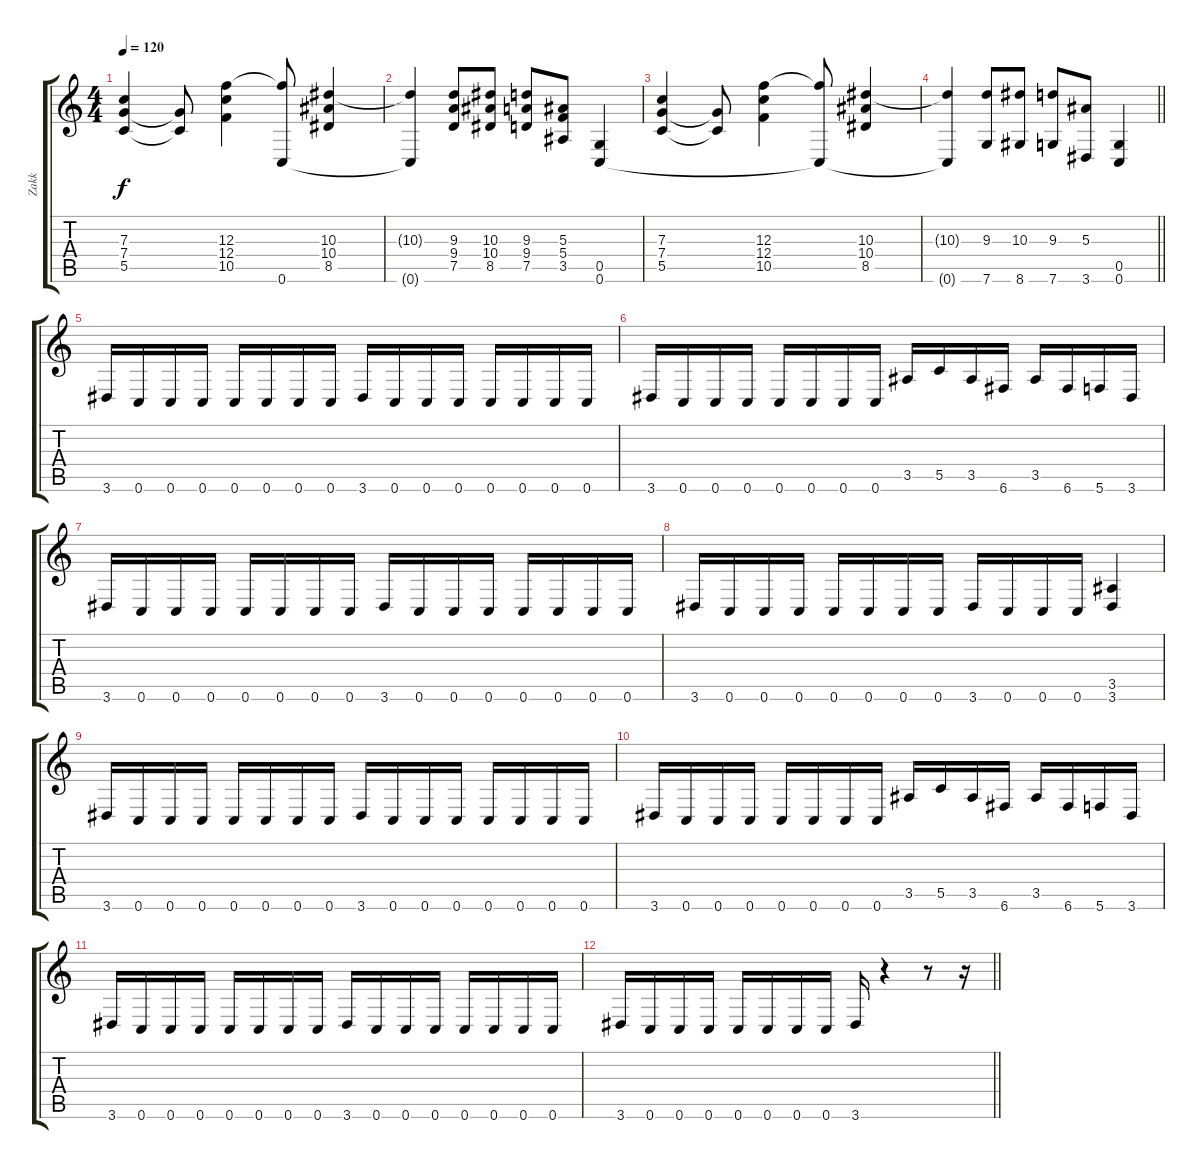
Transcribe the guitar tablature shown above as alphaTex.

\track ("Zakk" "Zakk") {instrument distortionguitar}
\staff {score tabs}
\tuning (D4 A3 F3 C3 G2 C2) {hide}
\ts (4 4)
\tempo 120
\clef g2
\ks c
(7.3 7.4 5.5).4{dy f} (7.4{t} 5.5{t}).8 (12.3 12.4 10.5).4 (12.3{t} 0.6{t}).8 (10.3 10.4 8.5).4 |
(10.3{t} 0.6{t}).4 (9.3 9.4 7.5).8 (10.3 10.4 8.5).8 (9.3 9.4 7.5).8 (5.3 5.4 3.5).8 (0.5 0.6).4 |
(7.3 7.4 5.5).4 (7.4{t} 5.5{t}).8 (12.3 12.4 10.5).4 (12.3{t} 0.6{t}).8 (10.3 10.4 8.5).4 |
\barLineRight lightlight
(10.3{t} 0.6{t}).4 (9.3 7.6).8 (10.3 8.6).8 (9.3 7.6).8 (5.3 3.6).8 (0.5 0.6).4 |
3.6.16 0.6.16 0.6.16 0.6.16 0.6.16 0.6.16 0.6.16 0.6.16 3.6.16 0.6.16 0.6.16 0.6.16 0.6.16 0.6.16 0.6.16 0.6.16 |
3.6.16 0.6.16 0.6.16 0.6.16 0.6.16 0.6.16 0.6.16 0.6.16 3.5.16 5.5.16 3.5.16 6.6.16 3.5.16 6.6.16 5.6.16 3.6.16 |
3.6.16 0.6.16 0.6.16 0.6.16 0.6.16 0.6.16 0.6.16 0.6.16 3.6.16 0.6.16 0.6.16 0.6.16 0.6.16 0.6.16 0.6.16 0.6.16 |
3.6.16 0.6.16 0.6.16 0.6.16 0.6.16 0.6.16 0.6.16 0.6.16 3.6.16 0.6.16 0.6.16 0.6.16 (3.5 3.6).4 |
3.6.16 0.6.16 0.6.16 0.6.16 0.6.16 0.6.16 0.6.16 0.6.16 3.6.16 0.6.16 0.6.16 0.6.16 0.6.16 0.6.16 0.6.16 0.6.16 |
3.6.16 0.6.16 0.6.16 0.6.16 0.6.16 0.6.16 0.6.16 0.6.16 3.5.16 5.5.16 3.5.16 6.6.16 3.5.16 6.6.16 5.6.16 3.6.16 |
3.6.16 0.6.16 0.6.16 0.6.16 0.6.16 0.6.16 0.6.16 0.6.16 3.6.16 0.6.16 0.6.16 0.6.16 0.6.16 0.6.16 0.6.16 0.6.16 |
\barLineRight lightlight
3.6.16 0.6.16 0.6.16 0.6.16 0.6.16 0.6.16 0.6.16 0.6.16 3.6.16 r.4 r.8 r.16
